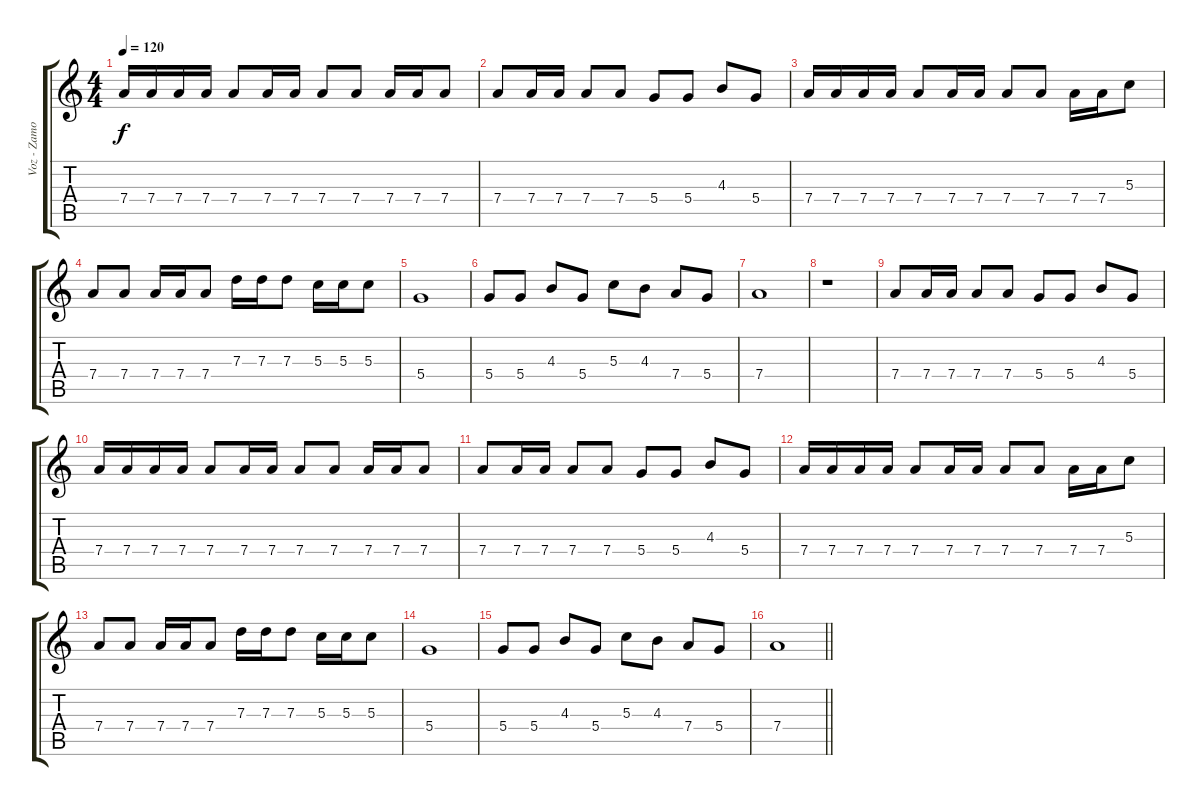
\track ("Voz - Zamora" "Voz - Zamo") {instrument acousticguitarsteel}
\staff {score tabs}
\tuning (E4 B3 G3 D3 A2 E2) {hide}
\ts (4 4)
\tempo 120
\clef g2
\ks c
7.4.16{dy f} 7.4.16 7.4.16 7.4.16 7.4.8 7.4.16 7.4.16 7.4.8 7.4.8 7.4.16 7.4.16 7.4.8 |
7.4.8 7.4.16 7.4.16 7.4.8 7.4.8 5.4.8 5.4.8 4.3.8 5.4.8 |
7.4.16 7.4.16 7.4.16 7.4.16 7.4.8 7.4.16 7.4.16 7.4.8 7.4.8 7.4.16 7.4.16 5.3.8 |
7.4.8 7.4.8 7.4.16 7.4.16 7.4.8 7.3.16 7.3.16 7.3.8 5.3.16 5.3.16 5.3.8 |
5.4.1 |
5.4.8 5.4.8 4.3.8 5.4.8 5.3.8 4.3.8 7.4.8 5.4.8 |
7.4.1 |
r.1 |
7.4.8 7.4.16 7.4.16 7.4.8 7.4.8 5.4.8 5.4.8 4.3.8 5.4.8 |
7.4.16 7.4.16 7.4.16 7.4.16 7.4.8 7.4.16 7.4.16 7.4.8 7.4.8 7.4.16 7.4.16 7.4.8 |
7.4.8 7.4.16 7.4.16 7.4.8 7.4.8 5.4.8 5.4.8 4.3.8 5.4.8 |
7.4.16 7.4.16 7.4.16 7.4.16 7.4.8 7.4.16 7.4.16 7.4.8 7.4.8 7.4.16 7.4.16 5.3.8 |
7.4.8 7.4.8 7.4.16 7.4.16 7.4.8 7.3.16 7.3.16 7.3.8 5.3.16 5.3.16 5.3.8 |
5.4.1 |
5.4.8 5.4.8 4.3.8 5.4.8 5.3.8 4.3.8 7.4.8 5.4.8 |
\barLineRight lightlight
7.4.1
